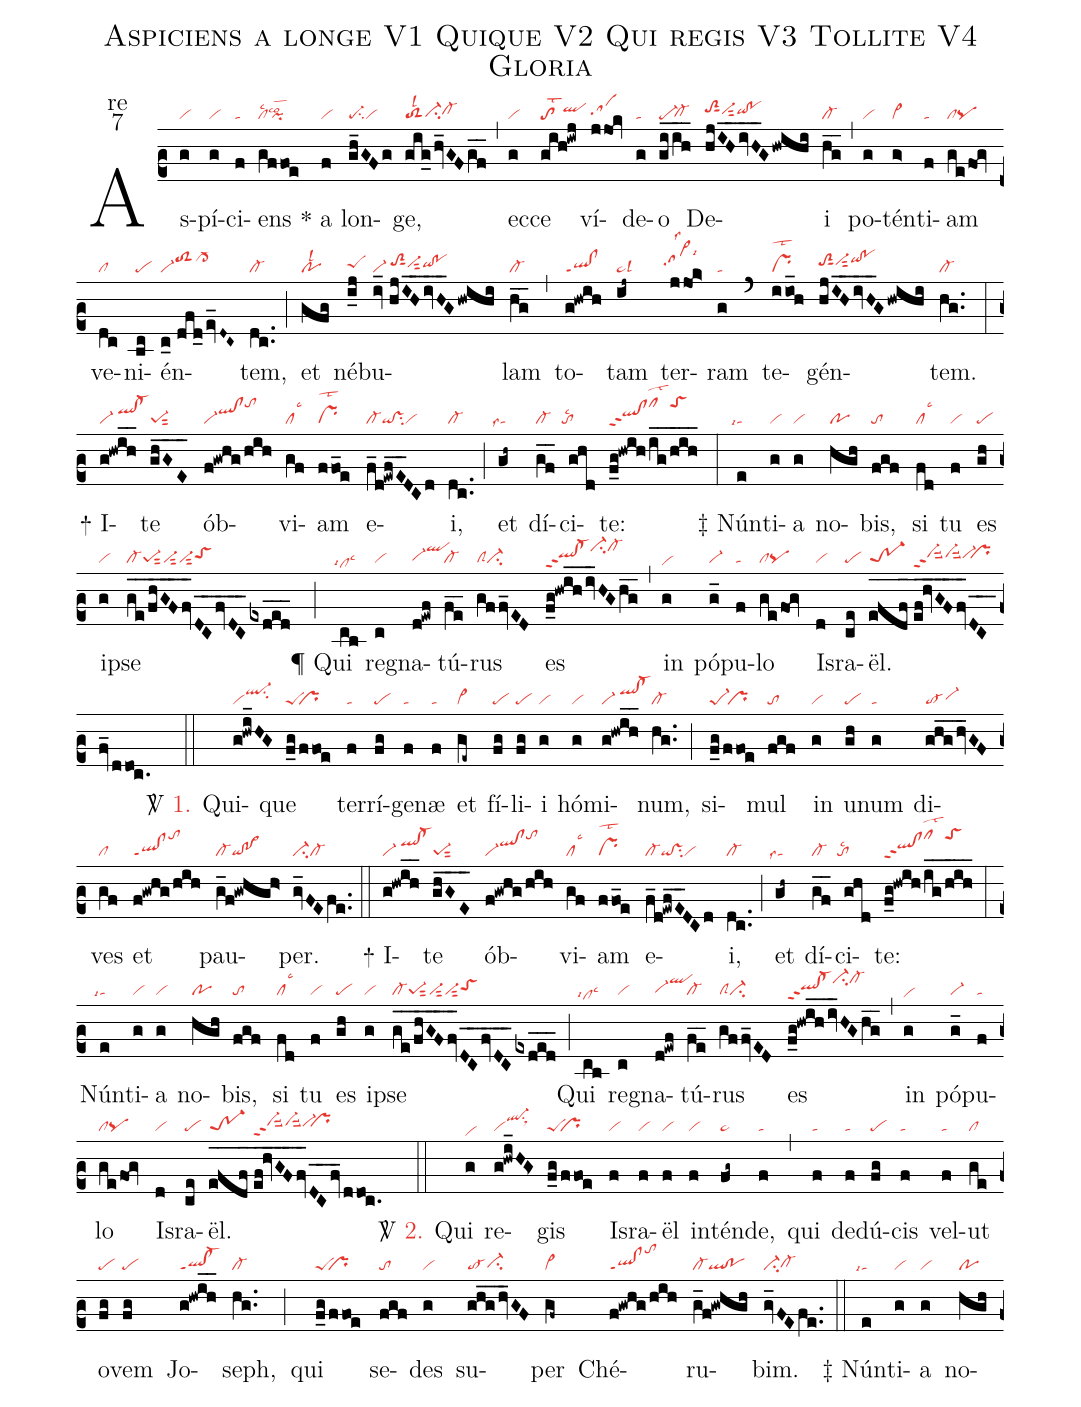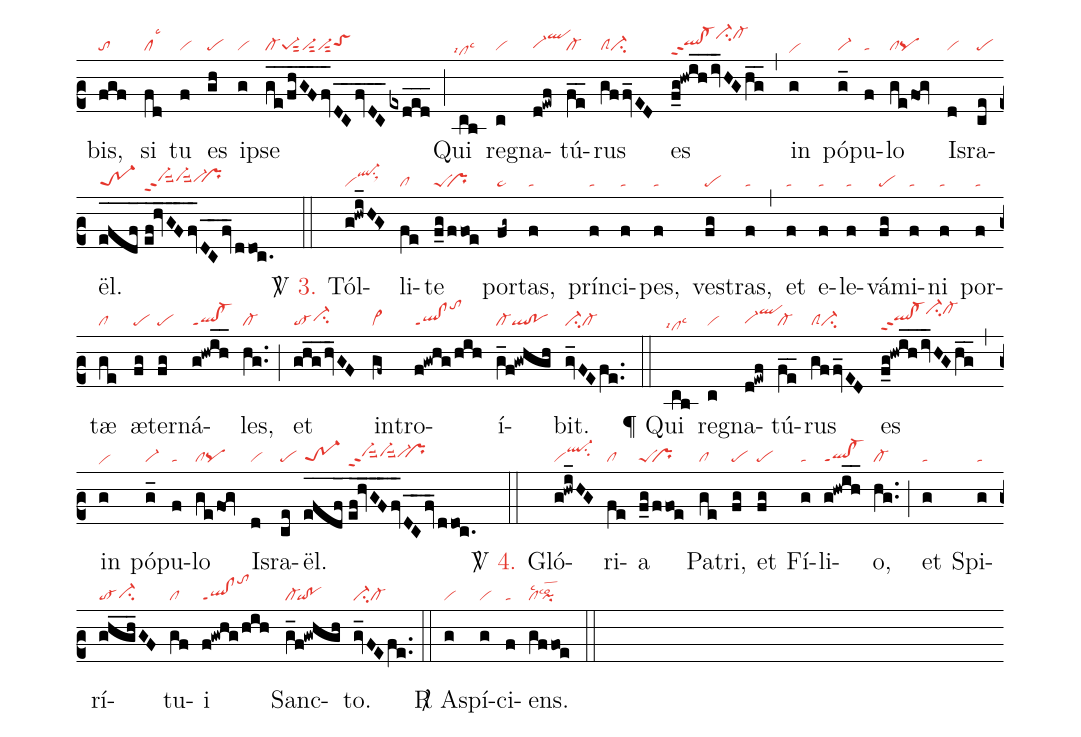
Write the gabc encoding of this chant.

name:Aspiciens a longe V1 Quique V2 Qui regis V3 Tollite V4 Gloria;
office-part:re;
mode:7;
nabc-lines:1;
%%
(c2) As(g|vi)pí(g|vi)ci(f|ta)ens(gffoe|cllsc2pilsco2) <sp>*</sp> a(f|vi) lon(gh_GFg|pe-su2vi)ge,(gig_/h_vGFgf__|toS2lsl2ci-hgcl-hh) (,)
ec(g|vi)ce(gih!iwj|tolst2qlhi) ví(jjok|sahh)de(g|ta)o(gi_/ih__|pe-`cl-hg) De(hjIH__ivH__G/hwihi|toS2hisut1vi-hhsut2qihh!pohh)i(hg__|cl-) (,)
po(g|vi)tén(g>|vi>)ti(f|ta)am(ge/fog|clpq) ve(dc|cl)ni(bc|pe)én(c_0//dfd_ev_D~C~|vi-toS2hjcl->hj)tem,(dc..|cl-) (;)
et(gfg|polsl2) né(i_j|peShh)bu(iv_//hjIH__ivH__G/hwihi|vi-/toS2hisut1vi-hhsut2qihh!pohh)lam(hg__|cl-) (,)
to(g!hwih|ql!clppt1)tam(ij~|ta>lsl3) ter(jjo!k>|``sa>hilss2lsi6)ram(g|ta) (`)
te(iio_h|prlst2)gén(hjIH__ivH__G/hwihi|toS2hisut1vi-hisut2qihj!pohj)tem.(hg..|cl-) (:)

<sp>+</sp> I(g!hwih__|vi-/qlhj!cl-hj)te(ghGE___|pe-1sut2)
ób(f!gwhg/hih|vi-qlhj!clhjtohm)vi(gf|cllsc3)am(ffo_e|prlst2) e(f_d!ewfE__DCd|cl-qi!vssu2vi)i,(dc..|cl-) (;)
et(gh~|``talss4) dí(gf__|cl-)ci(ghd|``tolsc2)te:(f_g!hwih/ig__/hih___|qlhi!clhippt2clhmlst2toShm) (:)

<sp>‡</sp> Nún(e|``talsi4)ti(g|vi)a(g|vi) no(hgh|po)bis,(fgf|to) si(fd|cllsc3) tu(f|vi) es(gh|pe) ip(g|vi)se(ge__/fhGF___fvDC___fvDC___/exded___|cl-pe-1sut2vi-sut2vi-sut2toShh) (;)

<sp>¶</sp> Qui(cb|``clhdlsi4lsc3) reg(c|vi)na(d!ewf|vi-hgqlhk)tú(fe__|cl-)rus(gffv_ED|clSci-)
es(f_g!hwih__/iv_HGhg__|qlhh!cl-hhppt2ci-hkcl-hk) (,)
in(g|vihe) pó(g_|vi-)pu(f|ta)lo(ge/fo@gv|clpq)
Is(d|vi)ra(ce|pe)ël.(efdf____|trS-|//ef@hvGF____fvDC___fv_ddoc.|vi-hhppt2suu2vi-hhsuu2vi-hh``prhh) (::)

<sp>V/</sp> <c>1.</c> Qui(g!hwi_HG|viql-hjsu2)que(f_g/ffoe|peS``pr) ter(f|ta)rí(fg|pe)ge(f|ta)næ(f|ta)
et(ge~|vi>) fí(fg|pe)li(fg|pe)i(g|vi) hó(g|vi)mi(g!hwih__|vi-/qlhj!cl-hj)num,(hg..|cl-) (;)
si(f_g/ffoe|pe-1`pr)mul(fgf|to) in(g|vi) u(gh|pe)num(g|ta) di(ghg__/hv_GF|to-vi-hh)ves(gf|cl)
et(f!gwhg/hih|ql!clppt1tohm) pau(g_f!gwhgh>|cl-qi!po>)per.(gv_FEfe..|ci-cl-) (::)

<sp>+</sp> I(g!hwih__|vi-/qlhj!cl-hj)te(ghGE___|pe-1sut2)
ób(f!gwhg/hih|vi-qlhj!clhjtohm)vi(gf|cllsc3)am(ffo_e|prlst2) e(f_d!ewfE__DCd|cl-qi!vssu2vi)i,(dc..|cl-) (;)
et(gh~|``talss4) dí(gf__|cl-)ci(ghd|``tolsc2)te:(f_g!hwih/ig__/hih___|qlhi!clhippt2clhmlst2toShm) (:)
Nún(e|``talsi4)ti(g|vi)a(g|vi) no(hgh|po)bis,(fgf|to) si(fd|cllsc3) tu(f|vi) es(gh|pe) ip(g|vi)se(ge__/fhGF___fvDC___fvDC___/exded___|cl-pe-1sut2vi-sut2vi-sut2toShh) (;)
Qui(cb|``clhdlsi4lsc3) reg(c|vi)na(d!ewf|vi-hgqlhk)tú(fe__|cl-)rus(gffv_ED|clSci-)
es(f_g!hwih__/iv_HGhg__|qlhh!cl-hhppt2ci-hkcl-hk) (,)
in(g|vihe) pó(g_|vi-)pu(f|ta)lo(ge/fo@gv|clpq)
Is(d|vi)ra(ce|pe)ël.(efdf____|trS-|//ef@hvGF____fvDC___fv_ddoc.|vi-hhppt2suu2vi-hhsuu2vi-hh``prhh) (::)

<sp>V/</sp> <c>2.</c> Qui(g|vihd) re(g!hwi_HG>|viql-hjsu1sux1)gis(f_g/ffoe|peS``pr) Is(f|vi)ra(f|vi)ël(f|vi)
in(f|vi)tén(fg~|ta>)de,(f|ta) (,) qui(f|ta) de(f|ta)dú(fg|pe)cis(f|ta) vel(f|ta)ut(ge|cl)
o(fg|pe)vem(fg|pe) Jo(g!hwih__|ql!cl-ppt1)seph,(hg..|cl-) (;)
qui(f_g/ffoe|peS``pr) se(fgf|to)des(g|vi) su(ghg__/hv_GF|to-ci-hg)per(gf~|vi>) Ché(f!gwhg/hih|ql!clppt1tohm)ru(g_f!gwhgh|cl-ql!po)bim.(gv_FEfe..|ci-cl-hg) (::)

<sp>‡</sp> Nún(e|``talsi4)ti(g|vi)a(g|vi) no(hgh|po)bis,(fgf|to) si(fd|cllsc3) tu(f|vi) es(gh|pe) ip(g|vi)se(ge__/fhGF___fvDC___fvDC___/exded___|cl-pe-1sut2vi-sut2vi-sut2toShh) (;)
Qui(cb|``clhdlsi4lsc3) reg(c|vi)na(d!ewf|vi-hgqlhk)tú(fe__|cl-)rus(gffv_ED|clSci-)
es(f_g!hwih__/iv_HGhg__|qlhh!cl-hhppt2ci-hkcl-hk) (,)
in(g|vihe) pó(g_|vi-)pu(f|ta)lo(ge/fo@gv|clpq)
Is(d|vi)ra(ce|pe)ël.(efdf____|trS-|//ef@hvGF____fvDC___fv_ddoc.|vi-hhppt2suu2vi-hhsuu2vi-hh``prhh) (::)

<sp>V/</sp> <c>3.</c> Tól(g!hwi_HG>|viql-hjsu1sux1)li(fe|cl)te(f_g/ffoe|peS``pr) por(fg~|ta>)tas,(f|ta)
prín(f|ta)ci(f|ta)pes,(f|ta) ves(fg|pe)tras,(f|ta) (,)
et(f|ta) e(f|ta)le(f|ta)vá(fg|pe)mi(f|ta)ni(f|ta) por(f|ta)tæ(ge|cl) æ(fg|pe)ter(fg|pe)ná(g!hwih__|ql!cl-ppt1)les,(hg..|cl-) (;)
et(ghg__/hv_GF|to-ci-hh) in(gf~|vi>)tro(f!gwhg/hih|ql!clppt1tohm)í(g_f!gwhgh|cl-ql!po)bit.(gv_FEfe..|ci-cl-) (::)

<sp>¶</sp> Qui(cb|``clhdlsi4lsc3) reg(c|vi)na(d!ewf|vi-hgqlhk)tú(fe__|cl-)rus(gffv_ED|clSci-)
es(f_g!hwih__/iv_HGhg__|qlhh!cl-hhppt2ci-hkcl-hk) (,)
in(g|vihe) pó(g_|vi-)pu(f|ta)lo(ge/fo@gv|clpq)
Is(d|vi)ra(ce|pe)ël.(efdf____|trS-|//ef@hvGF____fvDC___fv_ddoc.|vi-hhppt2suu2vi-hhsuu2vi-hh``prhh) (::)

<sp>V/</sp> <c>4.</c> Gló(g!hwi_HG|viql-hjsu2)ri(fe|cl)a(f_g/ffoe|peS``pr) Pa(ge|cl)tri,(fg|pe)
et(fg|pe) Fí(g|ta)li(g!hwih__|ql!cl-ppt1)o,(hg..|cl-) (;)
et(g|ta) Spi(g|ta)rí(ghgh___GF|to-ci-hg)tu(gf|cl)i(f!gwhg/hih|ql!clppt1tohm)
Sanc(g_f!gwhgh|cl-`qi!po)to.(gv_FEfe..|ci-cl-) (::)

<sp>R/</sp> As(g|vi)pí(g|vi)ci(f|ta)ens.(gffoe|cllsc2pilsco2) (::)
